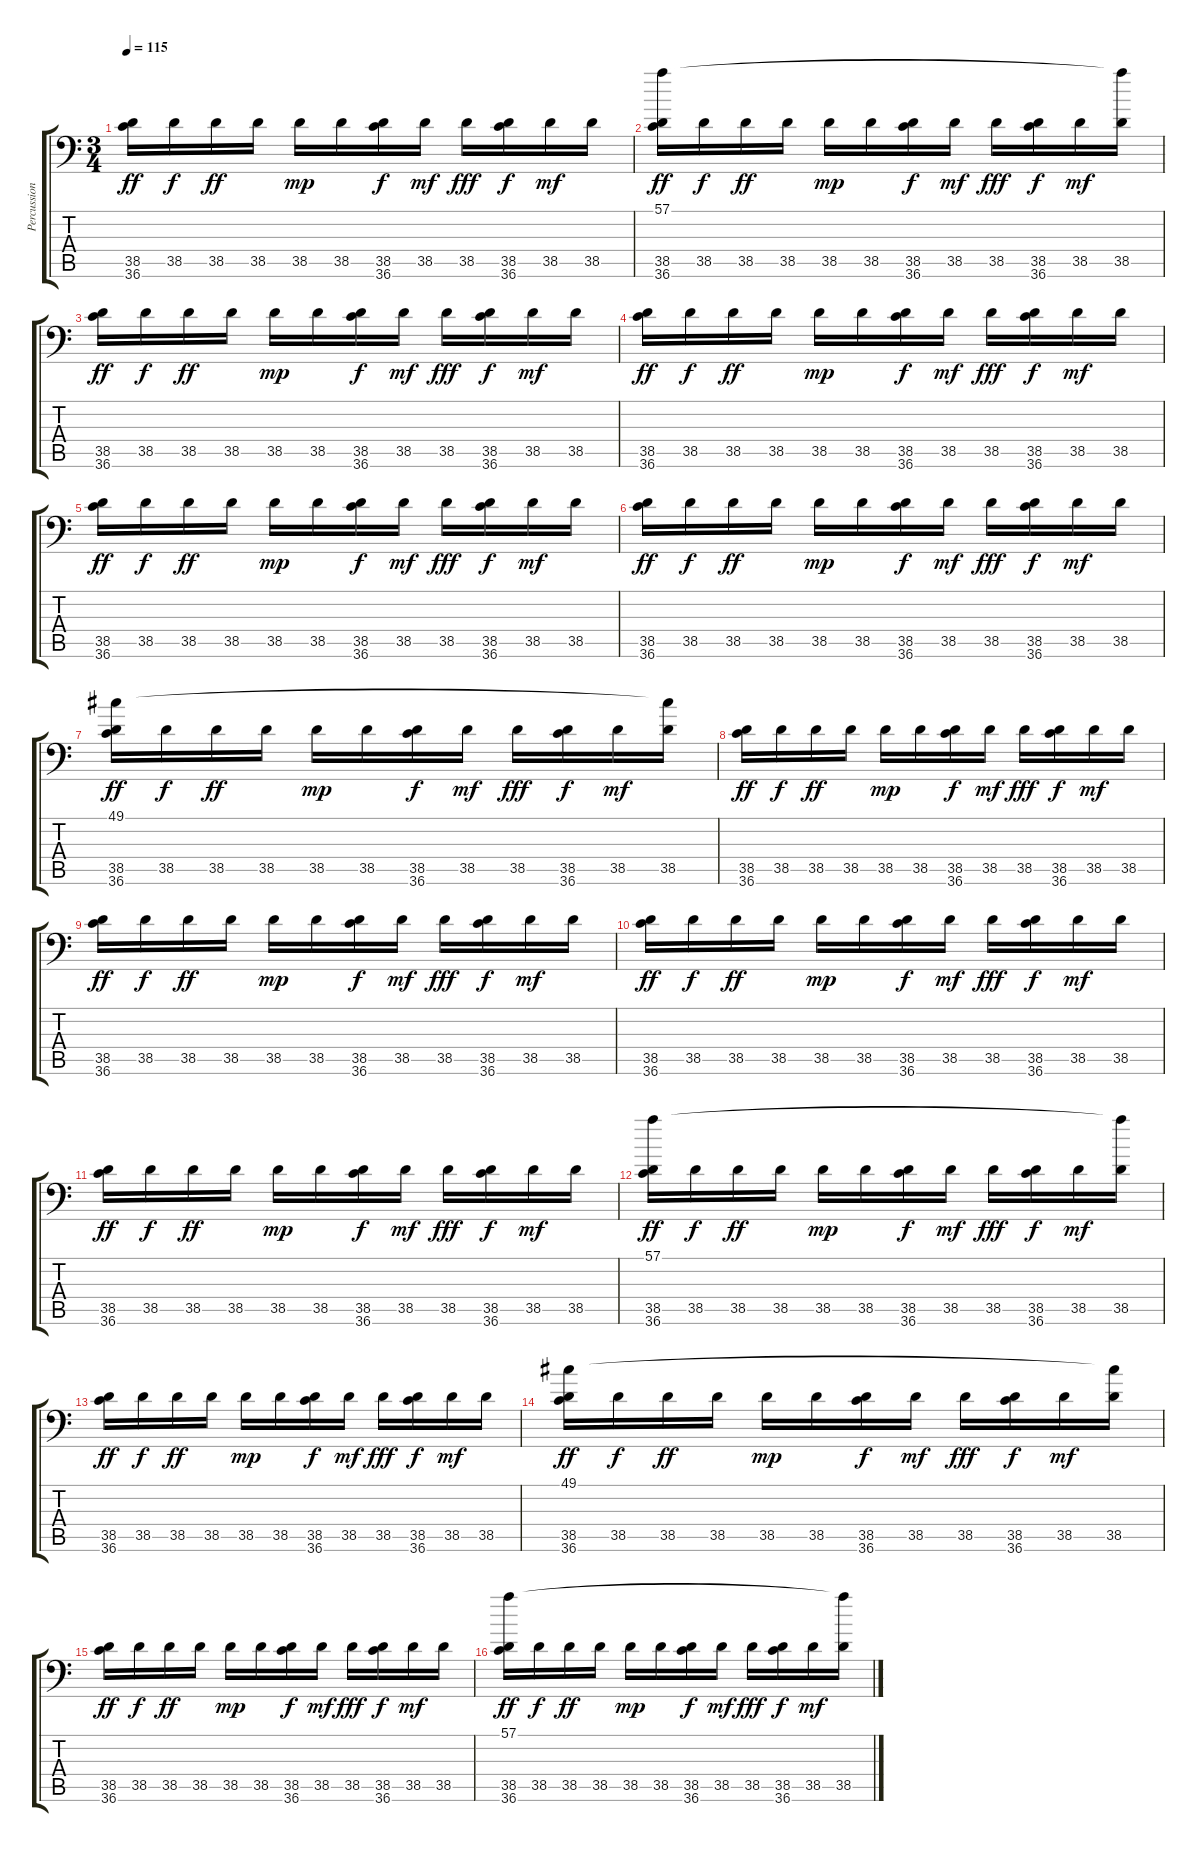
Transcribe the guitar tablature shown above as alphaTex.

\track ("Percussion" "Percussion") {instrument acousticgrandpiano}
\staff {score tabs}
\tuning (C-1 C-1 C-1 C-1 C-1 C-1) {hide}
\ts (3 4)
\tempo 115
\clef f4
\ks c
(38.5 36.6).16{dy ff} 38.5.16{dy f} 38.5.16{dy ff} 38.5.16 38.5.16{dy mp} 38.5.16 (38.5 36.6).16{dy f} 38.5.16{dy mf} 38.5.16{dy fff} (38.5 36.6).16{dy f} 38.5.16{dy mf} 38.5.16 |
(57.1 38.5 36.6).16{dy ff} 38.5.16{dy f} 38.5.16{dy ff} 38.5.16 38.5.16{dy mp} 38.5.16 (38.5 36.6).16{dy f} 38.5.16{dy mf} 38.5.16{dy fff} (38.5 36.6).16{dy f} 38.5.16{dy mf} (57.1{t} 38.5).16 |
(38.5 36.6).16{dy ff} 38.5.16{dy f} 38.5.16{dy ff} 38.5.16 38.5.16{dy mp} 38.5.16 (38.5 36.6).16{dy f} 38.5.16{dy mf} 38.5.16{dy fff} (38.5 36.6).16{dy f} 38.5.16{dy mf} 38.5.16 |
(38.5 36.6).16{dy ff} 38.5.16{dy f} 38.5.16{dy ff} 38.5.16 38.5.16{dy mp} 38.5.16 (38.5 36.6).16{dy f} 38.5.16{dy mf} 38.5.16{dy fff} (38.5 36.6).16{dy f} 38.5.16{dy mf} 38.5.16 |
(38.5 36.6).16{dy ff} 38.5.16{dy f} 38.5.16{dy ff} 38.5.16 38.5.16{dy mp} 38.5.16 (38.5 36.6).16{dy f} 38.5.16{dy mf} 38.5.16{dy fff} (38.5 36.6).16{dy f} 38.5.16{dy mf} 38.5.16 |
(38.5 36.6).16{dy ff} 38.5.16{dy f} 38.5.16{dy ff} 38.5.16 38.5.16{dy mp} 38.5.16 (38.5 36.6).16{dy f} 38.5.16{dy mf} 38.5.16{dy fff} (38.5 36.6).16{dy f} 38.5.16{dy mf} 38.5.16 |
(49.1 38.5 36.6).16{dy ff} 38.5.16{dy f} 38.5.16{dy ff} 38.5.16 38.5.16{dy mp} 38.5.16 (38.5 36.6).16{dy f} 38.5.16{dy mf} 38.5.16{dy fff} (38.5 36.6).16{dy f} 38.5.16{dy mf} (49.1{t} 38.5).16 |
(38.5 36.6).16{dy ff} 38.5.16{dy f} 38.5.16{dy ff} 38.5.16 38.5.16{dy mp} 38.5.16 (38.5 36.6).16{dy f} 38.5.16{dy mf} 38.5.16{dy fff} (38.5 36.6).16{dy f} 38.5.16{dy mf} 38.5.16 |
(38.5 36.6).16{dy ff} 38.5.16{dy f} 38.5.16{dy ff} 38.5.16 38.5.16{dy mp} 38.5.16 (38.5 36.6).16{dy f} 38.5.16{dy mf} 38.5.16{dy fff} (38.5 36.6).16{dy f} 38.5.16{dy mf} 38.5.16 |
(38.5 36.6).16{dy ff} 38.5.16{dy f} 38.5.16{dy ff} 38.5.16 38.5.16{dy mp} 38.5.16 (38.5 36.6).16{dy f} 38.5.16{dy mf} 38.5.16{dy fff} (38.5 36.6).16{dy f} 38.5.16{dy mf} 38.5.16 |
(38.5 36.6).16{dy ff} 38.5.16{dy f} 38.5.16{dy ff} 38.5.16 38.5.16{dy mp} 38.5.16 (38.5 36.6).16{dy f} 38.5.16{dy mf} 38.5.16{dy fff} (38.5 36.6).16{dy f} 38.5.16{dy mf} 38.5.16 |
(57.1 38.5 36.6).16{dy ff} 38.5.16{dy f} 38.5.16{dy ff} 38.5.16 38.5.16{dy mp} 38.5.16 (38.5 36.6).16{dy f} 38.5.16{dy mf} 38.5.16{dy fff} (38.5 36.6).16{dy f} 38.5.16{dy mf} (57.1{t} 38.5).16 |
(38.5 36.6).16{dy ff} 38.5.16{dy f} 38.5.16{dy ff} 38.5.16 38.5.16{dy mp} 38.5.16 (38.5 36.6).16{dy f} 38.5.16{dy mf} 38.5.16{dy fff} (38.5 36.6).16{dy f} 38.5.16{dy mf} 38.5.16 |
(49.1 38.5 36.6).16{dy ff} 38.5.16{dy f} 38.5.16{dy ff} 38.5.16 38.5.16{dy mp} 38.5.16 (38.5 36.6).16{dy f} 38.5.16{dy mf} 38.5.16{dy fff} (38.5 36.6).16{dy f} 38.5.16{dy mf} (49.1{t} 38.5).16 |
(38.5 36.6).16{dy ff} 38.5.16{dy f} 38.5.16{dy ff} 38.5.16 38.5.16{dy mp} 38.5.16 (38.5 36.6).16{dy f} 38.5.16{dy mf} 38.5.16{dy fff} (38.5 36.6).16{dy f} 38.5.16{dy mf} 38.5.16 |
(57.1 38.5 36.6).16{dy ff} 38.5.16{dy f} 38.5.16{dy ff} 38.5.16 38.5.16{dy mp} 38.5.16 (38.5 36.6).16{dy f} 38.5.16{dy mf} 38.5.16{dy fff} (38.5 36.6).16{dy f} 38.5.16{dy mf} (57.1{t} 38.5).16
